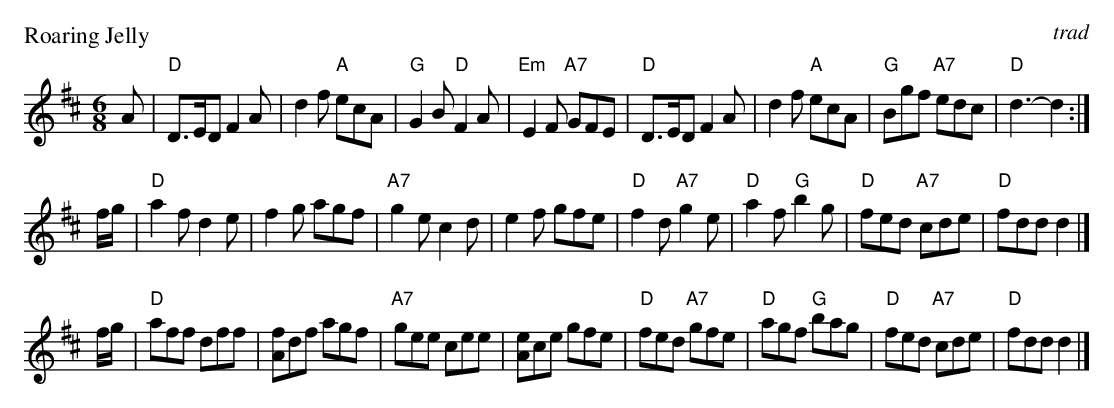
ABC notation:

X:1
P: Roaring Jelly
O: trad
M: 6/8
L: 1/8
K: D
   A \
| "D"D>ED F2A | d2f "A"ecA | "G"G2B "D"F2A | "Em"E2F "A7"GFE \
| "D"D>ED F2A | d2f "A"ecA | "G"Bgf "A7"edc | "D"d3- d2 :|
   f/g/ \
| "D"a2f d2e | f2g agf | "A7"g2e c2d | e2f gfe \
| "D"f2d "A7"g2e | "D"a2f "G"b2g | "D"fed "A7"cde | "D"fdd d2 |]
   f/g/ \
| "D"aff dff | [fA]df agf | "A7"gee cee | [eA]ce gfe \
| "D"fed "A7"gfe | "D"agf "G"bag | "D"fed "A7"cde | "D"fdd d2 |]
